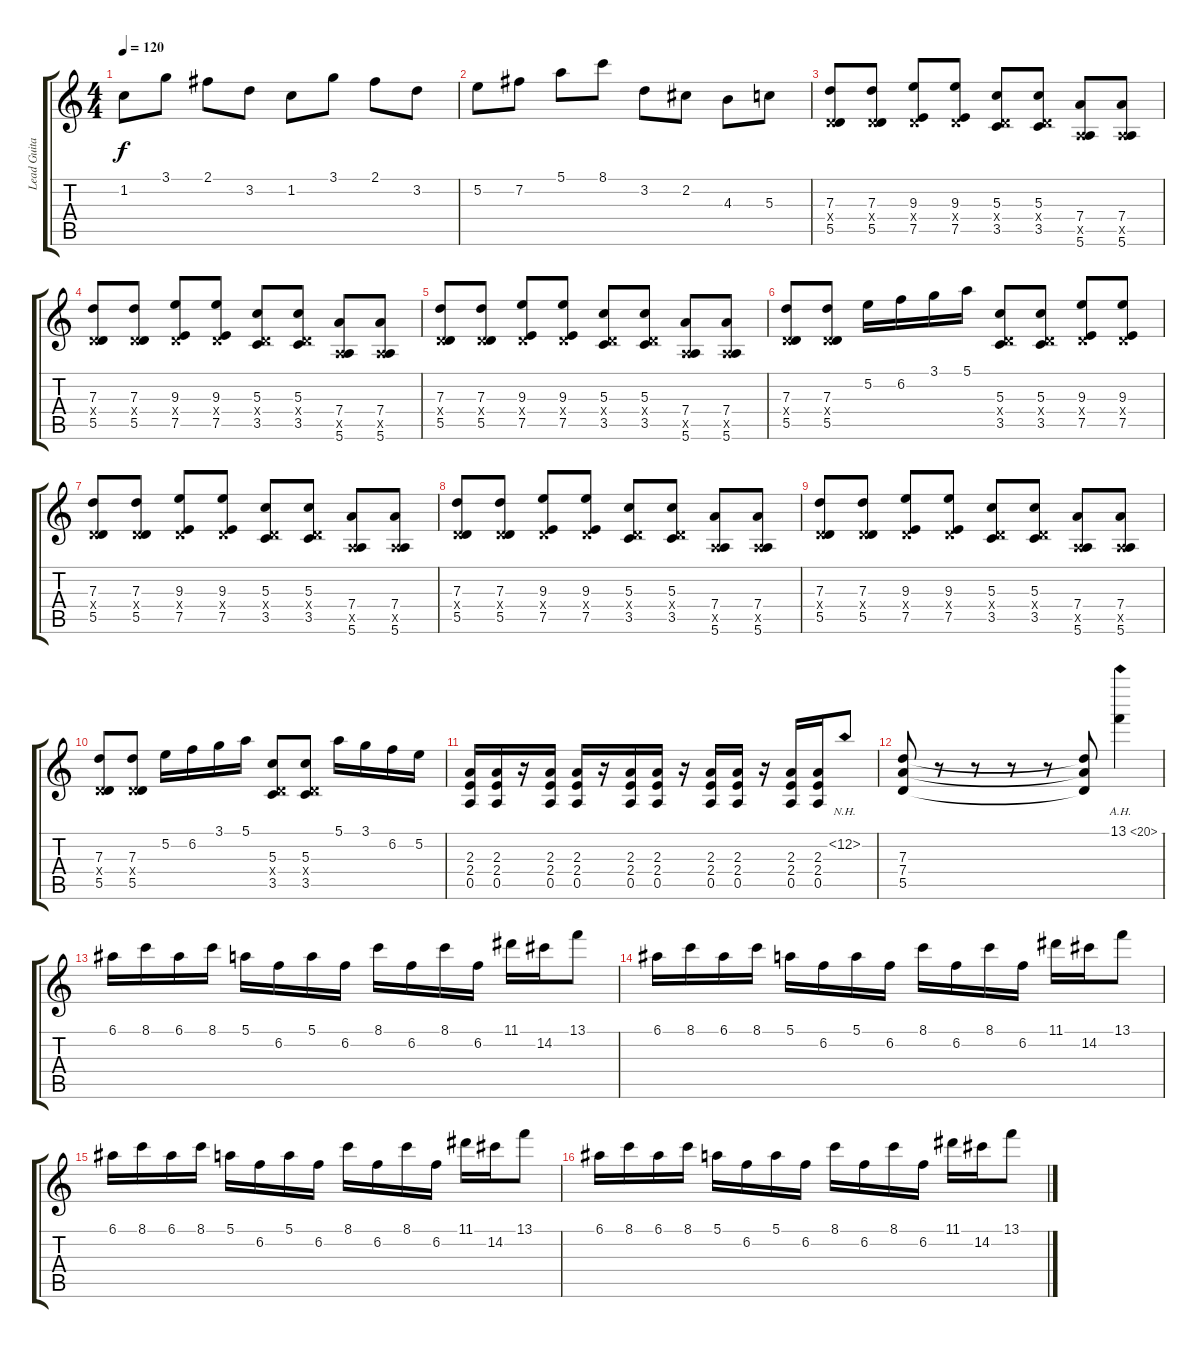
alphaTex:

\track ("Lead Guitar" "Lead Guita") {instrument distortionguitar}
\staff {score tabs}
\tuning (E4 B3 G3 D3 A2 E2) {hide}
\ts (4 4)
\tempo 120
\clef g2
\ks c
1.2.8{dy f} 3.1.8 2.1.8 3.2.8 1.2.8 3.1.8 2.1.8 3.2.8 |
5.2.8 7.2.8 5.1.8 8.1.8 3.2.8 2.2.8 4.3.8 5.3.8 |
(7.3 0.4{x} 5.5).8 (7.3 0.4{x} 5.5).8 (9.3 0.4{x} 7.5).8 (9.3 0.4{x} 7.5).8 (5.3 0.4{x} 3.5).8 (5.3 0.4{x} 3.5).8 (7.4 0.5{x} 5.6).8 (7.4 0.5{x} 5.6).8 |
(7.3 0.4{x} 5.5).8 (7.3 0.4{x} 5.5).8 (9.3 0.4{x} 7.5).8 (9.3 0.4{x} 7.5).8 (5.3 0.4{x} 3.5).8 (5.3 0.4{x} 3.5).8 (7.4 0.5{x} 5.6).8 (7.4 0.5{x} 5.6).8 |
(7.3 0.4{x} 5.5).8 (7.3 0.4{x} 5.5).8 (9.3 0.4{x} 7.5).8 (9.3 0.4{x} 7.5).8 (5.3 0.4{x} 3.5).8 (5.3 0.4{x} 3.5).8 (7.4 0.5{x} 5.6).8 (7.4 0.5{x} 5.6).8 |
(7.3 0.4{x} 5.5).8 (7.3 0.4{x} 5.5).8 5.2.16 6.2.16 3.1.16 5.1.16 (5.3 0.4{x} 3.5).8 (5.3 0.4{x} 3.5).8 (9.3 0.4{x} 7.5).8 (9.3 0.4{x} 7.5).8 |
(7.3 0.4{x} 5.5).8 (7.3 0.4{x} 5.5).8 (9.3 0.4{x} 7.5).8 (9.3 0.4{x} 7.5).8 (5.3 0.4{x} 3.5).8 (5.3 0.4{x} 3.5).8 (7.4 0.5{x} 5.6).8 (7.4 0.5{x} 5.6).8 |
(7.3 0.4{x} 5.5).8 (7.3 0.4{x} 5.5).8 (9.3 0.4{x} 7.5).8 (9.3 0.4{x} 7.5).8 (5.3 0.4{x} 3.5).8 (5.3 0.4{x} 3.5).8 (7.4 0.5{x} 5.6).8 (7.4 0.5{x} 5.6).8 |
(7.3 0.4{x} 5.5).8 (7.3 0.4{x} 5.5).8 (9.3 0.4{x} 7.5).8 (9.3 0.4{x} 7.5).8 (5.3 0.4{x} 3.5).8 (5.3 0.4{x} 3.5).8 (7.4 0.5{x} 5.6).8 (7.4 0.5{x} 5.6).8 |
(7.3 0.4{x} 5.5).8 (7.3 0.4{x} 5.5).8 5.2.16 6.2.16 3.1.16 5.1.16 (5.3 0.4{x} 3.5).8 (5.3 0.4{x} 3.5).8 5.1.16 3.1.16 6.2.16 5.2.16 |
(2.3 2.4 0.5).16 (2.3 2.4 0.5).16 r.16 (2.3 2.4 0.5).16 (2.3 2.4 0.5).16 r.16 (2.3 2.4 0.5).16 (2.3 2.4 0.5).16 r.16 (2.3 2.4 0.5).16 (2.3 2.4 0.5).16 r.16 (2.3 2.4 0.5).16 (2.3 2.4 0.5).16 13.2{nh}.8 |
(7.3 7.4 5.5).8 r.8 r.8 r.8 r.8 (7.3{t} 7.4{t} 5.5{t}).8 13.1{ah 7}.4 |
6.1.16 8.1.16 6.1.16 8.1.16 5.1.16 6.2.16 5.1.16 6.2.16 8.1.16 6.2.16 8.1.16 6.2.16 11.1.16 14.2.16 13.1.8 |
6.1.16 8.1.16 6.1.16 8.1.16 5.1.16 6.2.16 5.1.16 6.2.16 8.1.16 6.2.16 8.1.16 6.2.16 11.1.16 14.2.16 13.1.8 |
6.1.16 8.1.16 6.1.16 8.1.16 5.1.16 6.2.16 5.1.16 6.2.16 8.1.16 6.2.16 8.1.16 6.2.16 11.1.16 14.2.16 13.1.8 |
6.1.16 8.1.16 6.1.16 8.1.16 5.1.16 6.2.16 5.1.16 6.2.16 8.1.16 6.2.16 8.1.16 6.2.16 11.1.16 14.2.16 13.1.8
